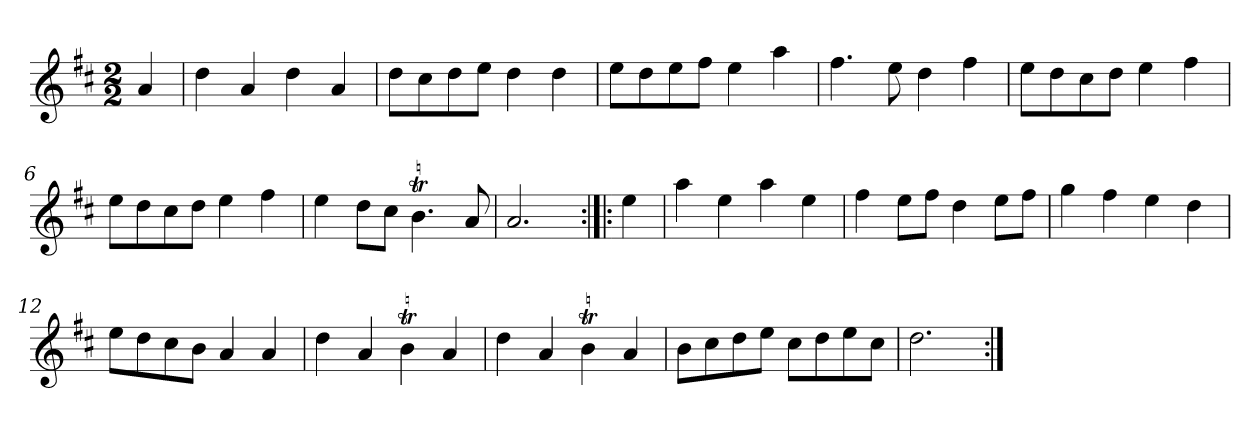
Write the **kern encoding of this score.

**kern
*part1
*staff1
*clefG2
*k[f#c#]
*D:
*M2/2
*MM120
=
4a
=1
4dd
4a
4dd
4a
=2
8dd\L
8cc#\
8dd\
8ee\J
4dd
4dd
=3
8ee\L
8dd\
8ee\
8ff#\J
4ee
4aa
=4
4.ff#
8ee
4dd
4ff#
=5
8ee\L
8dd\
8cc#\
8dd\J
4ee
4ff#
=6
8ee\L
8dd\
8cc#\
8dd\J
4ee
4ff#
=7
4ee
8dd\L
8cc#\J
4.bt
8a
=8
2.a
=:|!|:
4ee
=9
4aa
4ee
4aa
4ee
=10
4ff#
8ee\L
8ff#\J
4dd
8ee\L
8ff#\J
=11
4gg
4ff#
4ee
4dd
=12
8ee\L
8dd\
8cc#\
8b\J
4a
4a
=13
4dd
4a
4bt
4a
=14
4dd
4a
4bt
4a
=15
8b\L
8cc#\
8dd\
8ee\J
8cc#\L
8dd\
8ee\
8cc#\J
=16
2.dd
=:|!
*-
